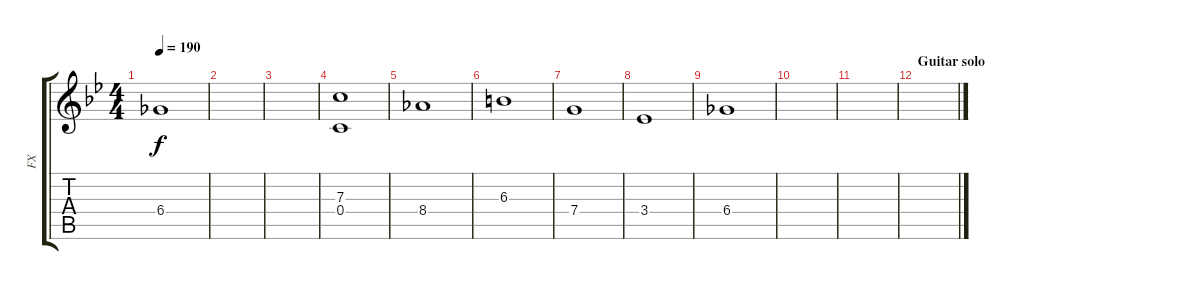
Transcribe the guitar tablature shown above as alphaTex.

\track ("FX" "FX") {instrument acousticguitarsteel}
\staff {score tabs}
\tuning (D4 A3 F3 C3 G2 C2) {hide}
\ts (4 4)
\tempo 190
\clef g2
\ks bb
6.4.1{dy f} |
|
|
(7.3 0.4).1 |
8.4.1 |
6.3.1 |
7.4.1 |
3.4.1 |
6.4.1 |
|
|
\section ("" "Guitar solo")
